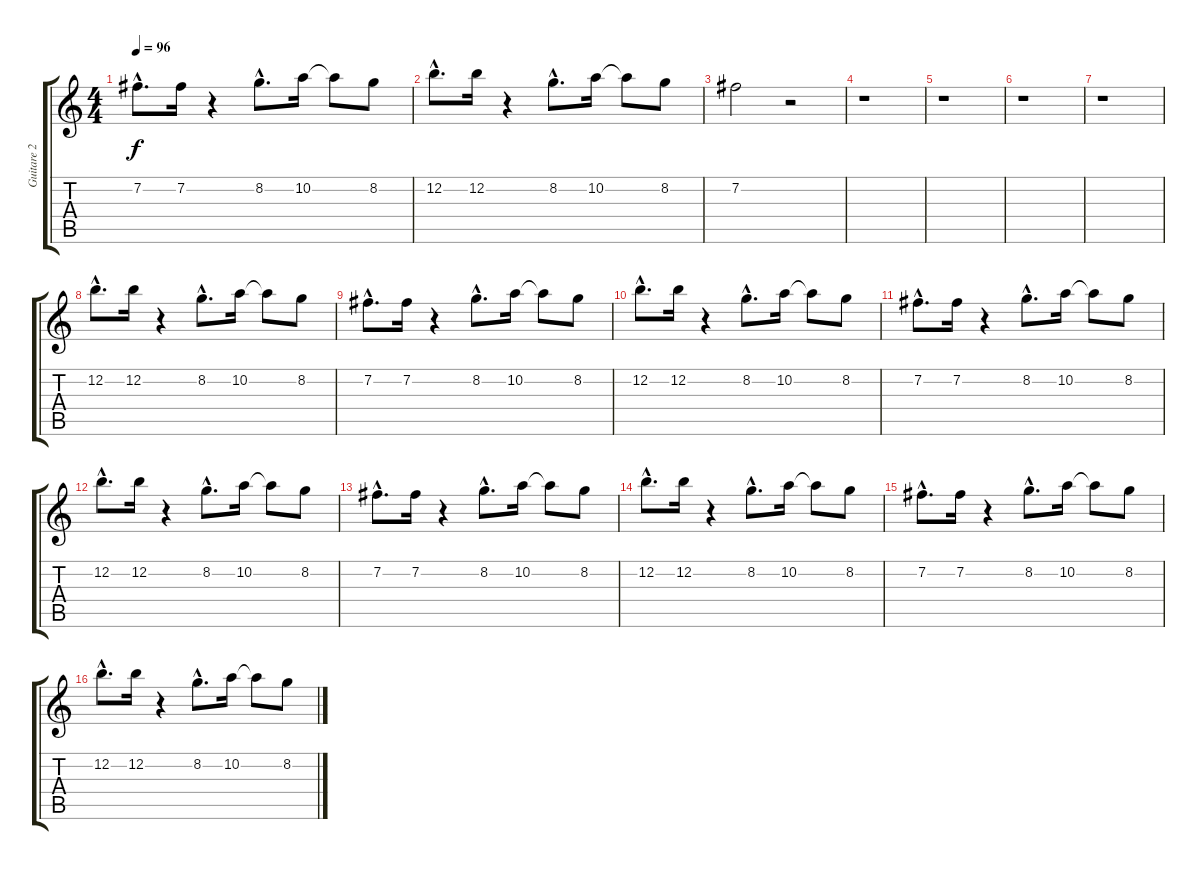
\track ("Guitare 2" "Guitare 2") {instrument electricguitarmuted}
\staff {score tabs}
\tuning (E4 B3 G3 D3 A2 E2) {hide}
\ts (4 4)
\tempo 96
\clef g2
\ks c
7.2{hac}.8{d dy f} 7.2.16 r.4 8.2{hac}.8{d} 10.2.16 10.2{t}.8 8.2.8 |
12.2{hac}.8{d} 12.2.16 r.4 8.2{hac}.8{d} 10.2.16 10.2{t}.8 8.2.8 |
7.2.2 r.2 |
r.1 |
r.1 |
r.1 |
r.1 |
12.2{hac}.8{d} 12.2.16 r.4 8.2{hac}.8{d} 10.2.16 10.2{t}.8 8.2.8 |
7.2{hac}.8{d} 7.2.16 r.4 8.2{hac}.8{d} 10.2.16 10.2{t}.8 8.2.8 |
12.2{hac}.8{d} 12.2.16 r.4 8.2{hac}.8{d} 10.2.16 10.2{t}.8 8.2.8 |
7.2{hac}.8{d} 7.2.16 r.4 8.2{hac}.8{d} 10.2.16 10.2{t}.8 8.2.8 |
12.2{hac}.8{d} 12.2.16 r.4 8.2{hac}.8{d} 10.2.16 10.2{t}.8 8.2.8 |
7.2{hac}.8{d} 7.2.16 r.4 8.2{hac}.8{d} 10.2.16 10.2{t}.8 8.2.8 |
12.2{hac}.8{d} 12.2.16 r.4 8.2{hac}.8{d} 10.2.16 10.2{t}.8 8.2.8 |
7.2{hac}.8{d} 7.2.16 r.4 8.2{hac}.8{d} 10.2.16 10.2{t}.8 8.2.8 |
12.2{hac}.8{d} 12.2.16 r.4 8.2{hac}.8{d} 10.2.16 10.2{t}.8 8.2.8
